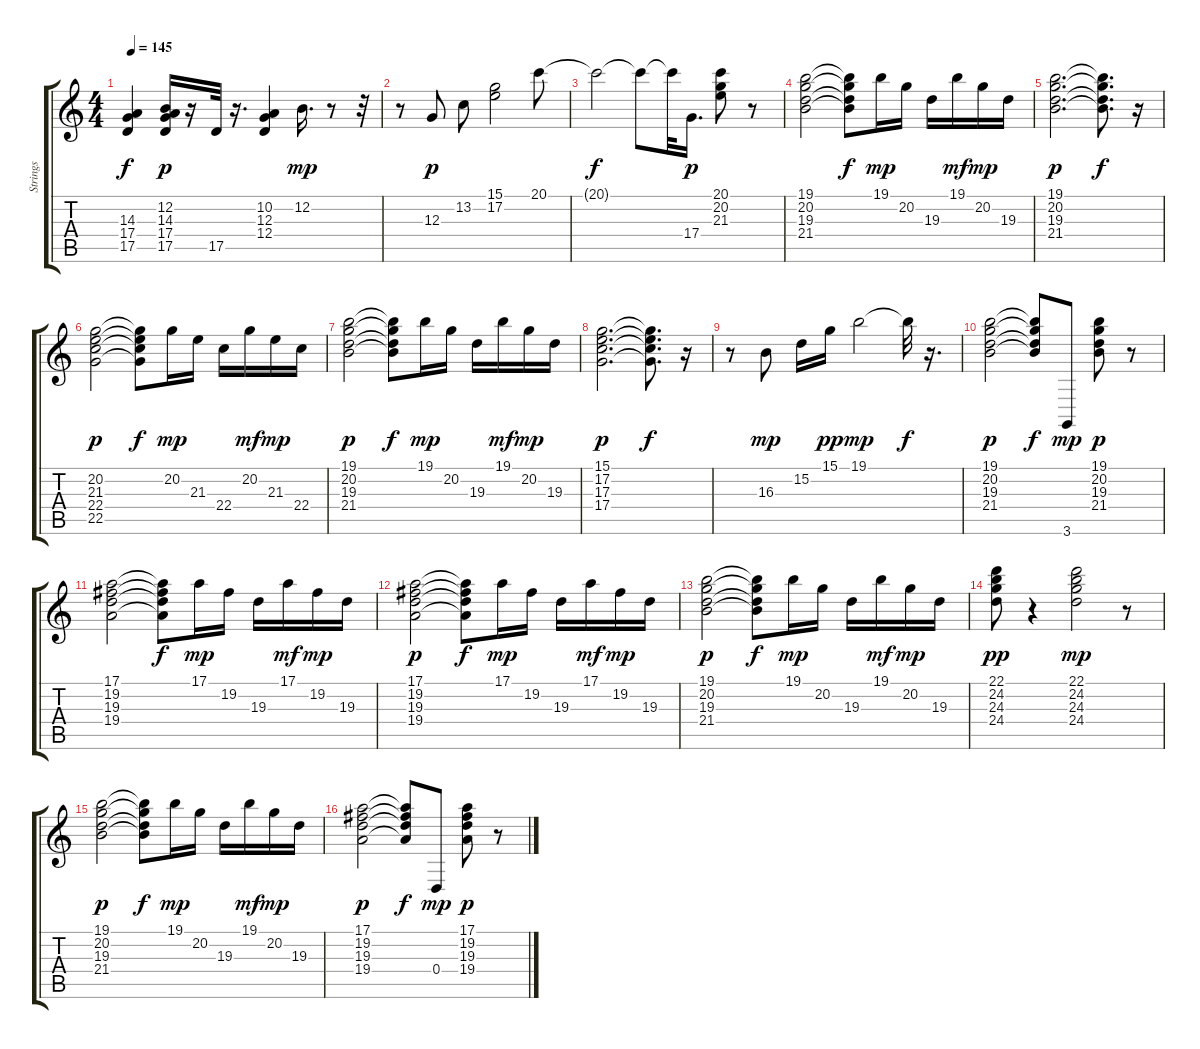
\track ("Strings" "Strings") {instrument stringensemble1}
\staff {score tabs}
\tuning (E4 B3 G3 D3 A2 E2) {hide}
\ts (4 4)
\tempo 145
\clef g2
\ks c
(14.3{t} 17.4{t} 17.5{t}).4{dy f} (12.2 14.3 17.4 17.5).16{dy p} r.16 17.5.32 r.16{d} (10.2 12.3 12.4).4 12.2.16{d dy mp} r.8 r.32 |
r.8 12.3.8{dy p} 13.2.8 (15.1 17.2).2 20.1.8 |
20.1{t}.2{dy f} 20.1{t}.8 20.1{t}.32 17.4.16{d dy p} (20.1 20.2 21.3).8 r.8 |
(19.1 20.2 19.3 21.4).2 (19.1{t} 20.2{t} 19.3{t} 21.4{t}).8{dy f} 19.1.16{dy mp} 20.2.16 19.3.16 19.1.16{dy mf} 20.2.16{dy mp} 19.3.16 |
(19.1 20.2 19.3 21.4).2{d dy p} (19.1{t} 20.2{t} 19.3{t} 21.4{t}).8{d dy f} r.16 |
(20.2 21.3 22.4 22.5).2{dy p} (20.2{t} 21.3{t} 22.4{t} 22.5{t}).8{dy f} 20.2.16{dy mp} 21.3.16 22.4.16 20.2.16{dy mf} 21.3.16{dy mp} 22.4.16 |
(19.1 20.2 19.3 21.4).2{dy p} (19.1{t} 20.2{t} 19.3{t} 21.4{t}).8{dy f} 19.1.16{dy mp} 20.2.16 19.3.16 19.1.16{dy mf} 20.2.16{dy mp} 19.3.16 |
(15.1 17.2 17.3 17.4).2{d dy p} (15.1{t} 17.2{t} 17.3{t} 17.4{t}).8{d dy f} r.16 |
r.8 16.3.8{dy mp} 15.2.16 15.1.16{dy pp} 19.1.2{dy mp} 19.1{t}.32{dy f} r.16{d} |
(19.1 20.2 19.3 21.4).2{dy p} (19.1{t} 20.2{t} 19.3{t} 21.4{t}).8{dy f} 3.6.8{dy mp} (19.1 20.2 19.3 21.4).8{dy p} r.8 |
(17.1 19.2 19.3 19.4).2 (17.1{t} 19.2{t} 19.3{t} 19.4{t}).8{dy f} 17.1.16{dy mp} 19.2.16 19.3.16 17.1.16{dy mf} 19.2.16{dy mp} 19.3.16 |
(17.1 19.2 19.3 19.4).2{dy p} (17.1{t} 19.2{t} 19.3{t} 19.4{t}).8{dy f} 17.1.16{dy mp} 19.2.16 19.3.16 17.1.16{dy mf} 19.2.16{dy mp} 19.3.16 |
(19.1 20.2 19.3 21.4).2{dy p} (19.1{t} 20.2{t} 19.3{t} 21.4{t}).8{dy f} 19.1.16{dy mp} 20.2.16 19.3.16 19.1.16{dy mf} 20.2.16{dy mp} 19.3.16 |
(22.1 24.2 24.3 24.4).8{dy pp} r.4 (22.1 24.2 24.3 24.4).2{dy mp} r.8 |
(19.1 20.2 19.3 21.4).2{dy p} (19.1{t} 20.2{t} 19.3{t} 21.4{t}).8{dy f} 19.1.16{dy mp} 20.2.16 19.3.16 19.1.16{dy mf} 20.2.16{dy mp} 19.3.16 |
(17.1 19.2 19.3 19.4).2{dy p} (17.1{t} 19.2{t} 19.3{t} 19.4{t}).8{dy f} 0.4.8{dy mp} (17.1 19.2 19.3 19.4).8{dy p} r.8
